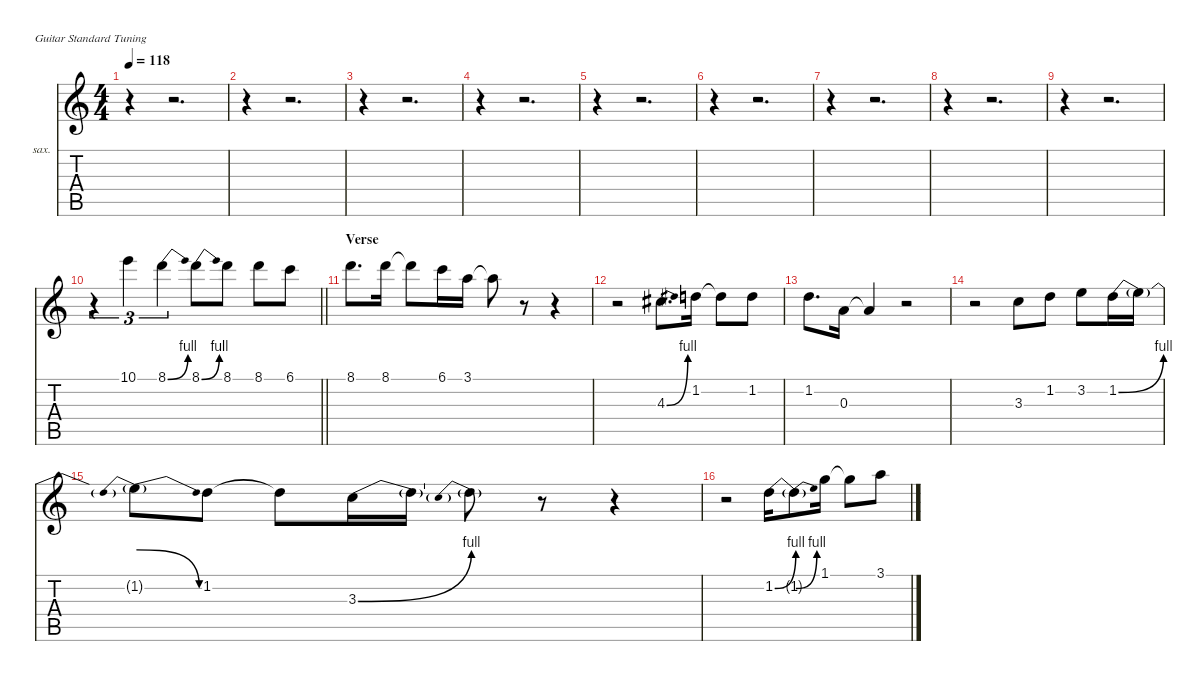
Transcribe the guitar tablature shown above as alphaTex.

\defaultSystemsLayout 4
\hideDynamics
\bracketExtendMode nobrackets
\firstSystemTrackNameOrientation horizontal
\otherSystemsTrackNameOrientation horizontal
\track ("Vocal" "sax.") {instrument tenorsax}
\staff {score tabs}
\tuning (E4 B3 G3 D3 A2 E2)
\displaytranspose 14
\ts (4 4)
\tempo 118
\clef g2
\ks aminor
r.4{dy f} r.2{d} |
r.4 r.2{d} |
r.4 r.2{d} |
r.4 r.2{d} |
r.4 r.2{d} |
r.4 r.2{d} |
r.4 r.2{d} |
r.4 r.2{d} |
r.4 r.2{d} |
\barLineRight lightlight
r.4{tu (3 2)} 10.1.4{tu (3 2)} 8.1{be (bend 0 0 30 4)}.4{tu (3 2)} 8.1{be (bend 0 0 30 4)}.8 8.1.8 8.1.8 6.1.8 |
\section ("" "Verse")
8.1.8{d} 8.1.16 8.1{t}.8 6.1.16 3.1.16 3.1{t}.8 r.8 r.4 |
r.2 4.3{be (bend 0 0 30 4) acc #}.8{d} 1.2.16 1.2{t}.8 1.2.8 |
1.2.8{d} 0.3.16 0.3{t}.4 r.2 |
r.2 3.3.8 1.2.8 3.2.8 1.2{be (bend 0 0 60 4)}.16 1.2{t}.16 |
1.2{be (prebendrelease 0 4 60 0) t}.8 1.2.8 1.2{t}.8 3.3{be (bend 0 0 60 4)}.16 3.3{t}.16 3.3{be (prebend 0 4 60 4) t}.8 r.8 r.4 |
r.2 1.2{be (bend 0 0 60 4)}.16 1.2{be (bend 0 0 60 4) t}.8 1.1.16 1.1{t}.8 3.1.8
